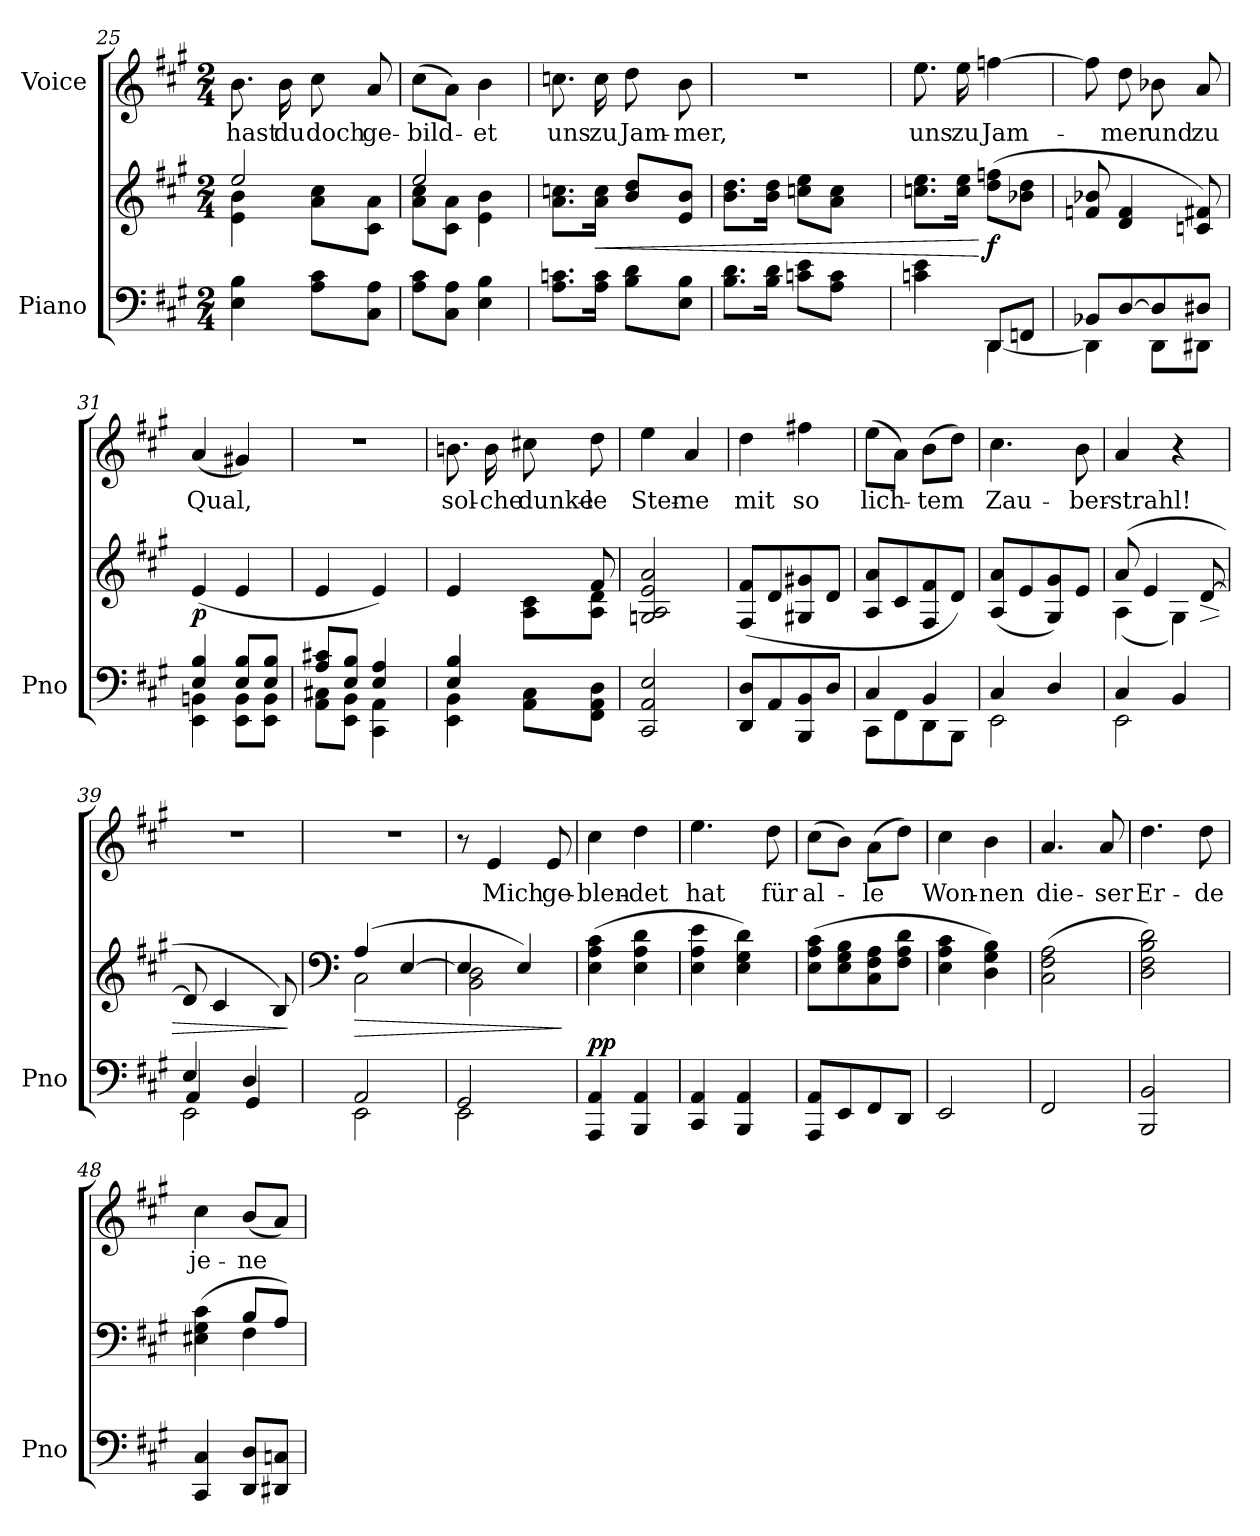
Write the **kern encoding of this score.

**kern	**kern	**dynam	**kern	**text
*part2	*part2	*part2	*part1	*part1
*staff3	*staff2	*staff2/3	*staff1	*staff1
*I"Piano	*	*	*I"Voice	*
*I'Pno	*	*	*	*
*clefF4	*clefG2	*	*clefG2	*
*k[f#c#g#]	*k[f#c#g#]	*	*k[f#c#g#]	*
*M2/4	*M2/4	*	*M2/4	*
=25	=25	=25	=25	=25
*	*^	*	*	*
!	!	!	!	!	!LO:LY:b
4E\ 4B\	2ee/	4e\ 4b\	.	8.b\	hast
!	!	!	!	!	!LO:LY:b
.	.	.	.	16b\	du
!	!	!	!	!	!LO:LY:b
8A\ 8c#\L	.	8a\ 8cc#\L	.	8cc#\	doch
!	!	!	!	!	!LO:LY:b
8C#\ 8A\J	.	8c#\ 8a\J	.	8a/	ge-
=26	=26	=26	=26	=26	=26
!	!	!	!	!	!LO:LY:b
8A\ 8c#\L	2ee/	8a\ 8cc#\L	.	(8cc#\L	-bild-
8C#\ 8A\J	.	8c#\ 8a\J	.	8a\J)	.
!	!	!	!	!	!LO:LY:b
4E\ 4B\	.	4e\ 4b\	.	4b\	-et
!!LO:LB:g=z
=27	=27	=27	=27	=27	=27
!	!	!	!	!	!LO:LY:b
*	*v	*v	*	*	*
8.A\ 8.cn\L	8.a\ 8.ccn\L	.	8.ccn\	uns
!	!	!LO:HP:b	!	!LO:LY:b
16A\ 16c\Jk	16a\ 16cc\Jk	<	16cc\	zu
!	!	!	!	!LO:LY:b
8B\ 8d\L	8b/ 8dd/L	.	8dd\	Jam-
!	!	!	!	!LO:LY:b
8E\ 8B\J	8e/ 8b/J	.	8b\	-mer,
=28	=28	=28	=28	=28
8.B\ 8.d\L	8.b\ 8.dd\L	.	2r	.
16B\ 16d\Jk	16b\ 16dd\Jk	.	.	.
8cn\ 8e\L	8ccn\ 8ee\L	.	.	.
8A\ 8c\J	8a\ 8cc\J	.	.	.
=29	=29	=29	=29	=29
*^	*	*	*	*
!	!	!	!	!	!LO:LY:b
4cn\ 4e\	4ryy	8.ccn\ 8.ee\L	.	8.ee\	uns
!	!	!	!	!	!LO:LY:b
.	.	16cc\ 16ee\Jk	.	16ee\	zu
!	!	!	!LO:DY:n=1:b	!	!LO:LY:b
8DD/L	[4DD\	(8dd\ 8ffn\L	[ f	[4ffn\	Jam-
8FFn/J	.	8b-X\ 8dd\J	.	.	.
=30	=30	=30	=30	=30	=30
8BB-X/L	4DD\]	8fn/ 8b-X/	.	8ff\]	.
!	!	!	!	!	!LO:LY:b
[8D/	.	4d/ 4f/	.	8dd\	-mer
!	!	!	!	!	!LO:LY:b
8D/]	8DD\L	.	.	8b-X\	und
!	!	!	!	!	!LO:LY:b
8D#X/J	8DD#X\J	8cn/ 8f#X/)	.	8a/	zu
=31	=31	=31	=31	=31	=31
!	!	!	!LO:DY:b	!	!LO:LY:b
4E/ 4B/	4EE\ 4BBn\	(4e/	p	(4a/	Qual,
8E/ 8B/L	8EE\ 8BB\L	4e/	.	4g#X/)	.
8E/ 8B/J	8EE\ 8BB\J	.	.	.	.
=32	=32	=32	=32	=32	=32
8A/ 8c#X/L	8AA\ 8C#X\L	4e/	.	2r	.
8E/ 8B/J	8EE\ 8BB\J	.	.	.	.
4E/ 4A/	4CC#\ 4AA\	4e/)	.	.	.
=33	=33	=33	=33	=33	=33
*	*	*^	*	*	*
!	!	!	!	!	!	!LO:LY:b
4E/ 4B/	4EE\ 4BB\	4e/	4ryy	.	8.bn\	sol-
!	!	!	!	!	!	!LO:LY:b
.	.	.	.	.	16b\	-che
!	!	!	!	!	!	!LO:LY:b
8AA\ 8C#\L	4ryy	8ryy	8A\ 8c#\L	.	8cc#X\	dunke-
!	!	!	!	!	!	!LO:LY:b
8FF#\ 8AA\ 8D\J	.	8f#/	8A\ 8d\J	.	8dd\	-le
*v	*v	*	*	*	*	*
=34	=34	=34	=34	=34	=34
!	!	!	!	!	!LO:LY:b
*	*v	*v	*	*	*
2CC#/ 2AA/ 2E/	2Gn/ 2A/ 2e/ 2a/	.	4ee\	Ster-
!	!	!	!	!LO:LY:b
.	.	.	4a/	-ne
!!LO:PB:g=z
=35	=35	=35	=35	=35
!	!	!	!	!LO:LY:b
8DD/ 8D/L	(8F#/ 8f#/L	.	4dd\	mit
8AA/	8d/	.	.	.
!	!	!	!	!LO:LY:b
8BBB/ 8BB/	8G#X/ 8g#X/	.	4ff#X\	so
8D/J	8d/J	.	.	.
=36	=36	=36	=36	=36
*^	*	*	*	*
!	!	!	!	!	!LO:LY:b
4C#/	8CC#\L	8A/ 8a/L	.	(8ee\L	lich-
.	8FF#\	8c#/	.	8a\J)	.
!	!	!	!	!	!LO:LY:b
4BB/	8DD\	8F#/ 8f#/	.	(8b\L	-tem
.	8BBB\J	8d/J)	.	8dd\J)	.
=37	=37	=37	=37	=37	=37
!	!	!	!	!	!LO:LY:b
4C#/	2EE\	(8A/ 8a/L	.	4.cc#\	Zau-
.	.	8e/	.	.	.
4D/	.	8G#/ 8g#/)	.	.	.
!	!	!	!	!	!LO:LY:b
.	.	8e/J	.	8b\	-ber-
=38	=38	=38	=38	=38	=38
*	*	*^	*	*	*
!	!	!	!	!	!	!LO:LY:b
4C#/	2EE\	(8a/	(4A\	.	4a/	-strahl!
.	.	4e/	.	.	.	.
4BB/	.	.	4G#\)	.	4r	.
!	!	!	!	!LO:HP:b	!	!
.	.	[8d/	.	>	.	.
*	*	*v	*v	*	*	*
=39	=39	=39	=39	=39	=39
*	*^	*	*	*	*
4E/	2EE\	4AA/	8d/]	.	2r	.
.	.	.	4c#/	.	.	.
4D/	.	4GG#/	.	.	.	.
.	.	.	8B/)	.	.	.
*v	*v	*v	*	*	*	*
.	.	]	.	.
=40	=40	=40	=40	=40
*	*clefF4	*	*	*
*^	*	*	*	*
!	!	!	!LO:HP:b	!	!
*	*	*^	*	*	*
2AA/	2EE\	(4A/	2C#\	>	2r	.
.	.	[4E/	.	.	.	.
=41	=41	=41	=41	=41	=41	=41
2GG#/	2EE\	4E/]	2BB\ 2D\	.	8r	.
!	!	!	!	!	!	!LO:LY:b
.	.	.	.	.	4e/	Mich
.	.	4E/)	.	.	.	.
!	!	!	!	!	!	!LO:LY:b
.	.	.	.	.	8e/	ge-
*v	*v	*	*	*	*	*
*	*v	*v	*	*	*
.	.	]	.	.
=42	=42	=42	=42	=42
!	!	!LO:DY:a=2	!	!LO:LY:b
4AAA/ 4AA/	(4E\ 4A\ 4c#\	pp	4cc#\	-blen-
!	!	!	!	!LO:LY:b
4BBB/ 4AA/	4E\ 4A\ 4d\	.	4dd\	-det
=43	=43	=43	=43	=43
!	!	!	!	!LO:LY:b
4CC#/ 4AA/	4E\ 4A\ 4e\	.	4.ee\	hat
4BBB/ 4AA/	4E\ 4G#\ 4d\)	.	.	.
!	!	!	!	!LO:LY:b
.	.	.	8dd\	für
!!LO:LB:g=z
=44	=44	=44	=44	=44
!	!	!	!	!LO:LY:b
8AAA/ 8AA/L	(8E\ 8A\ 8c#\L	.	(8cc#\L	al-
8EE/	8E\ 8G#\ 8B\	.	8b\J)	.
!	!	!	!	!LO:LY:b
8FF#/	8C#\ 8F#\ 8A\	.	(8a\L	-le
8DD/J	8F#\ 8A\ 8d\J	.	8dd\J)	.
=45	=45	=45	=45	=45
!	!	!	!	!LO:LY:b
2EE/	4E\ 4A\ 4c#\	.	4cc#\	Won-
!	!	!	!	!LO:LY:b
.	4D\ 4G#\ 4B\)	.	4b\	-nen
=46	=46	=46	=46	=46
!	!	!	!	!LO:LY:b
2FF#/	(2C#\ 2F#\ 2A\	.	4.a/	die-
!	!	!	!	!LO:LY:b
.	.	.	8a/	-ser
=47	=47	=47	=47	=47
!	!	!	!	!LO:LY:b
2BBB/ 2BB/	2D\ 2F#\ 2B\ 2d\)	.	4.dd\	Er-
!	!	!	!	!LO:LY:b
.	.	.	8dd\	-de
=48	=48	=48	=48	=48
*	*^	*	*	*
!	!	!	!	!	!LO:LY:b
4CC#/ 4C#/	(4E#X\ 4G#\ 4c#\	4ryy	.	4cc#\	je-
!	!	!	!	!	!LO:LY:b
8DD/ 8D/L	8B/L	4F#\	.	(8b/L	-ne
8DD#X/ 8Cn/J	8A/J)	.	.	8a/J)	.
*	*v	*v	*	*	*
=	=	=	=	=
*-	*-	*-	*-	*-
